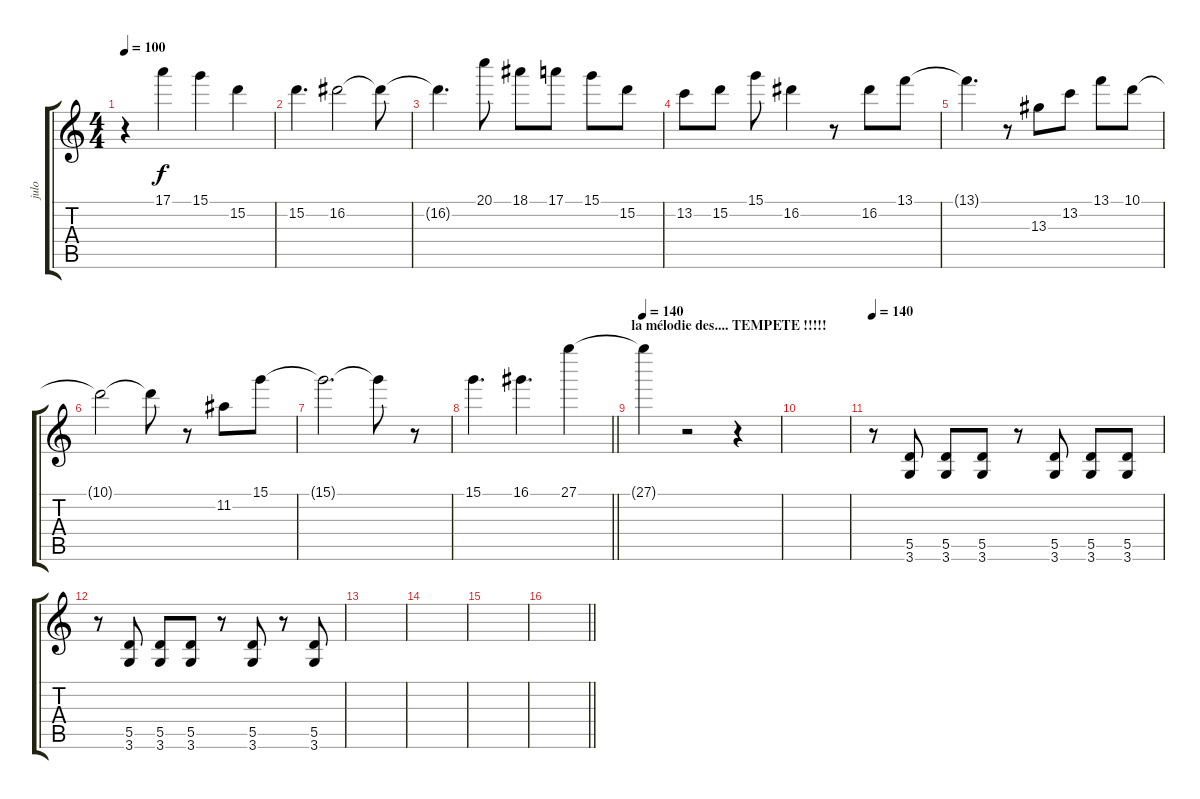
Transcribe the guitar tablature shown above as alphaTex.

\track ("julo" "julo") {instrument overdrivenguitar}
\staff {score tabs}
\tuning (E4 B3 G3 D3 A2 E2) {hide}
\ts (4 4)
\tempo 100
\clef g2
\ks c
r.4{dy f} 17.1.4 15.1.4 15.2.4 |
15.2.4{d} 16.2.2 16.2{t}.8 |
16.2{t}.4{d} 20.1.8 18.1.8 17.1.8 15.1.8 15.2.8 |
13.2.8 15.2.8 15.1.8 16.2.4 r.8 16.2.8 13.1.8 |
13.1{t}.4{d} r.8 13.3.8 13.2.8 13.1.8 10.1.8 |
10.1{t}.2 10.1{t}.8 r.8 11.2.8 15.1.8 |
15.1{t}.2{d} 15.1{t}.8 r.8 |
\barLineRight lightlight
15.1.4{d} 16.1.4{d} 27.1.4 |
\section ("" "la mélodie des.... TEMPETE !!!!!")
\tempo 140
27.1{t}.4 r.2 r.4 |
|
\tempo 140
r.8 (5.5 3.6).8 (5.5 3.6).8 (5.5 3.6).8 r.8 (5.5 3.6).8 (5.5 3.6).8 (5.5 3.6).8 |
r.8 (5.5 3.6).8 (5.5 3.6).8 (5.5 3.6).8 r.8 (5.5 3.6).8 r.8 (5.5 3.6).8 |
|
|
|
\barLineRight lightlight
